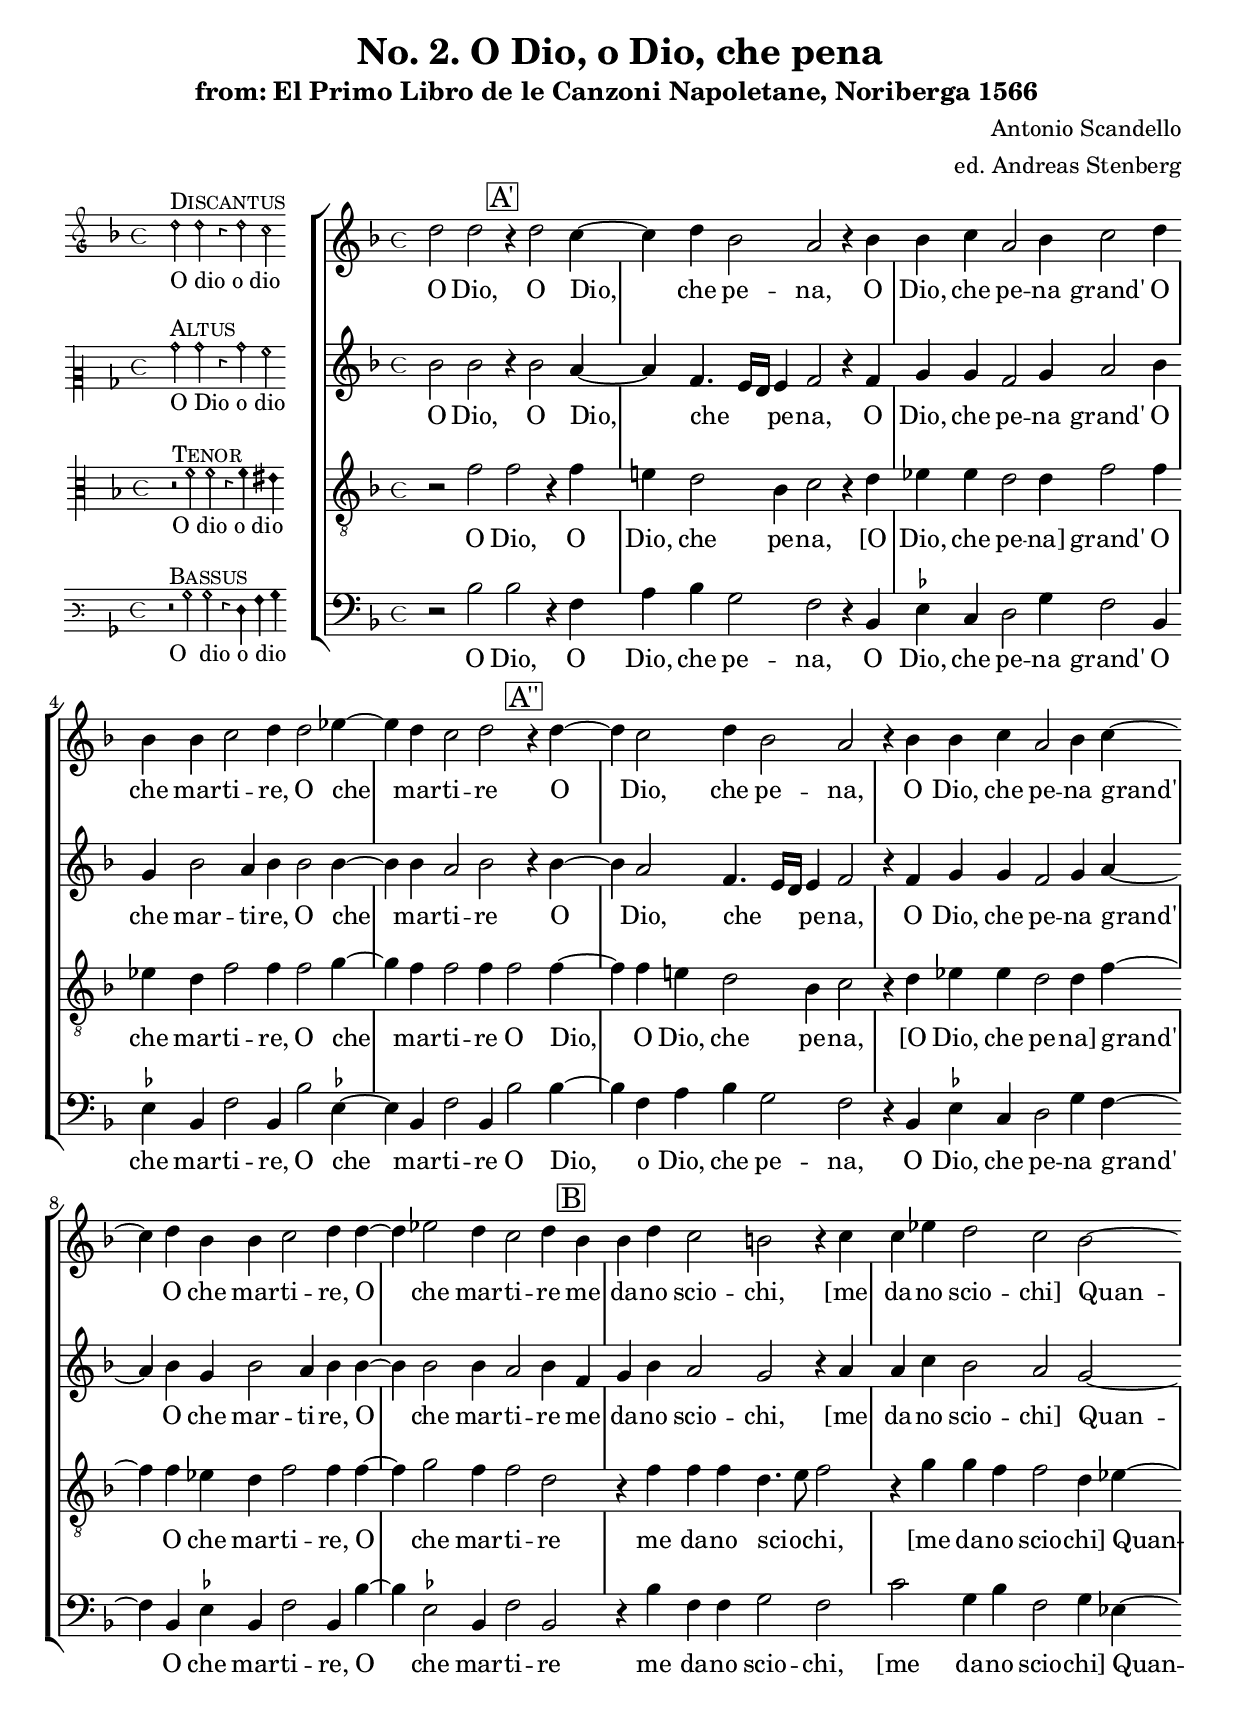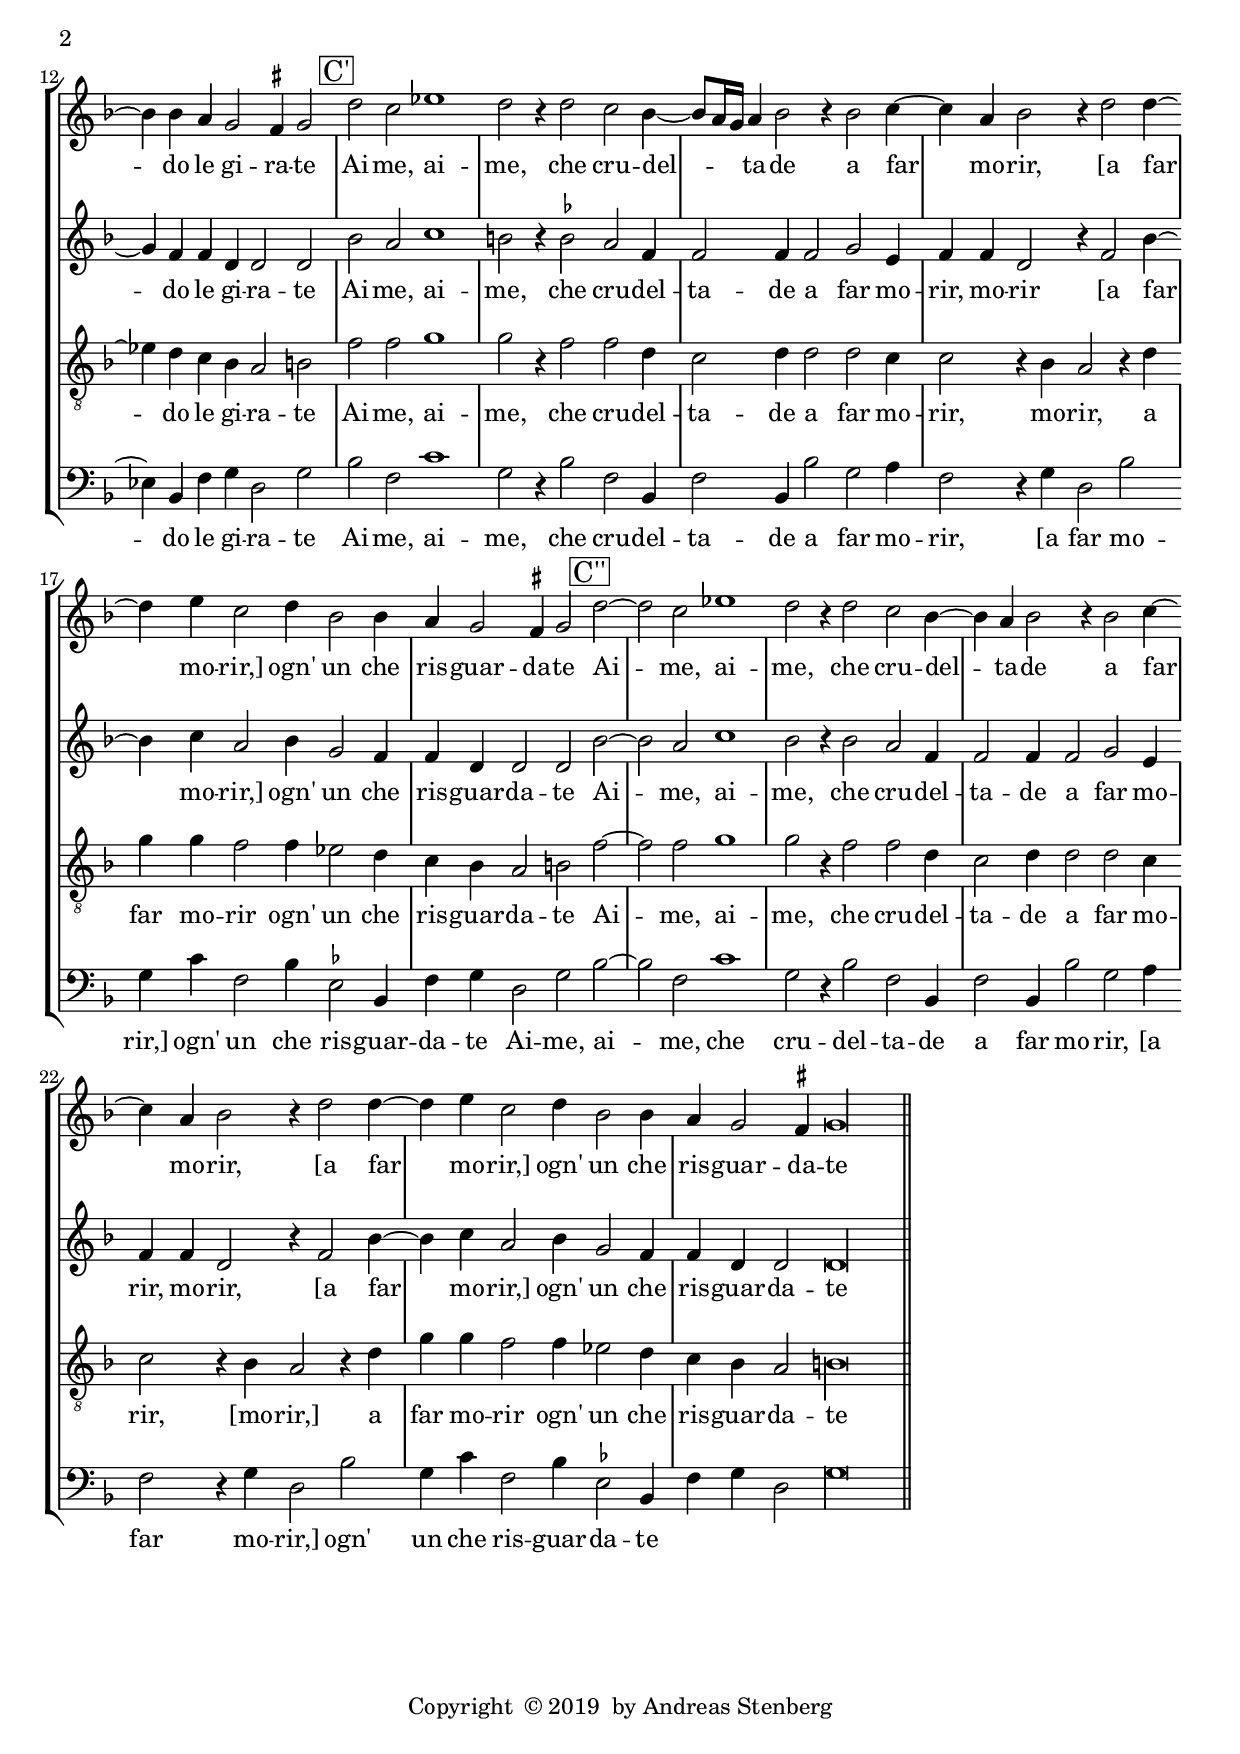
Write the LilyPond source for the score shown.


%%%%%%%%%%%%%%%%%%%%%%%%%%%%%%%%%%%%%%%%%%%%%%%%%%%%%%%%%%%%%%%%%%%
% This is a template based on the usual four part choir templater %
% where the voices have common lyrics at the the start but split  %
% to separate lyrics after a while.				  %
% This template is modyfied by AS from the one in the lilypond    %
% documentation.						  %
% This template is to be used for instance for fairly simple      %
% settings where the stanzas are set homophonicaly but twhere the %
% Chorus contains polyphony that require separate underlay for    %
% the different voices.						  %
%%%%%%%%%%%%%%%%%%%%%%%%%%%%%%%%%%%%%%%%%%%%%%%%%%%%%%%%%%%%%%%%%%%
\version "2.18.0"
\include "deutsch.ly"
ficta = \once \set suggestAccidentals =##t
\header {
   title = \markup {
    \center-column {
      "No. 2. O Dio, o Dio, che pena"
%      "Wann er zu nacht"
%      \vspace #0.5
    }
  }
  subtitle = "from: El Primo Libro de le Canzoni Napoletane, Noriberga 1566 "
  composer = "Antonio Scandello"
  arranger = "ed. Andreas Stenberg"
  poet = ""
  meter =""
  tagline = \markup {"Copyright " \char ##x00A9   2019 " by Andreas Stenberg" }

}
global = {
  \key f \major
}
%% PDF p.11
sopMusic = \relative c'' {

  \set Score.tempoHideNote = ##t
  \tempo 2 = 86
  \override Staff.TimeSignature.style = #'mensural
  \time 4/4
  \set Timing.measureLength = #(ly:make-moment 4/2)
  \override Staff.BarLine.transparent = ##t
 d2 d2 \mark \markup { \box A' } r4  d2 c4~
 c4 d4 b2 a2 r4 b4
 b4 c4 a2 b4 c2 d4
 b4 b4 c2 d4 d2 es4~
 es4 d4 c2					%% end of first line in orig.
 d2 \mark \markup { \box A'' } r4 d4~
 d4 c2 d4 b2 a2
 r4 b4 b4 c4 a2 b4 c4~
 c4 d4 b4 b4 c2 d4 d4~
 d4 es2 d4 c2 d4 \mark \markup { \box B } b4
 b4 d4 c2 h2  r4 c4				%% end of second line
 c4 es4 d2 c2 b2~
 b4 b4 a4 g2 \ficta fis4 g2
 \mark \markup { \box C' } d'2 c2 es1
 d2 r4 d2 c2 b4~(
 b8 a16 g16) a4 b2 r4 b2 c4~
 c4 a4 b2 r4 d2 d4~
 d4 e4 c2 d4 b2 b4				%% end of third line
 a4 g2 \ficta fis4 g2 \mark \markup { \box C'' } d'2~
 d2 c2 es1
 d2 r4 d2 c2 b4~
 b4 a4 b2 r4 b2 c4~
 c4 a4 b2 r4 d2 d4~
 d4 e4 c2 d4 b2 b4
 a4 g2 \ficta fis4
 \cadenzaOn
 g\longa
 \revert Staff.BarLine.transparent
  \bar "||"
}
sopWords = \lyricmode {
  O Dio, O Dio, che pe -- na,
  O Dio, che pe -- na grand'
  O che mar -- ti -- re,
  O che mar -- ti -- re
  O Dio, che pe -- na,
  O Dio, che pe -- na grand'
  O che mar -- ti -- re,
  O che mar -- ti -- re
  me da -- no  scio -- chi,
  [me da -- no  scio -- chi]
  Quan -- do le gi -- ra -- te
  Ai -- me, ai -- me,
  che cru -- del -- ta -- de
  a far mo -- rir,
  [a far mo -- rir,]
  ogn' un che
  ris -- guar -- da -- te
  Ai -- me, ai -- me,
  che cru -- del -- ta -- de
  a far mo -- rir,
  [a far mo -- rir,]
  ogn' un che
  ris -- guar -- da -- te
}
%% PDF p.49
altoMusic = \relative c' {
  \override Staff.BarLine.transparent = ##t
  \override Staff.TimeSignature.style = #'mensural
  b'2 b2 r4 b2 a4~
  a4 f4.( e16 d16) e4 f2 r4 f4
  g4 g4 f2 g4 a2 b4
  g4 b2 a4 b4 b2 b4~
  b4 b4 a2					%5 end of first line in orig.
  b2 r4 b4~
  b4 a2 f4.( e16 d16) e4 f2
  r4 f4 g4 g4 f2 g4 a4~
  a4 b4 g4 b2 a4 b4 b4~
  b4 b2 b4 a2 b4 f4
  g4 b4 a2 g2 r4 a4
  a4 c4 b2					%% end of second line
  a2 g2~
  g4 f4 f4 d4 d2 d2
  b'2 a2 c1
  h2 r4 \ficta b2 a2 f4
  f2 f4 f2 g2 e4
  f4 f4 d2 r4 f2 b4~
  b4 c4 a2 b4 g2 f4				%% end of third line
  f4 d4 d2 d2 b'2~
  b2 a2 c1
  b2 r4 b2 a2 f4
  f2 f4 f2 g2 e4
  f4 f4 d2 r4 f2 b4~
  b4 c4 a2 b4 g2 f4
  f4 d4 d2
  d\longa
  \revert Staff.BarLine.transparent
}
altoWords = \lyricmode {
  O Dio, O Dio, che pe -- na,
  O Dio, che pe -- na grand'
  O che mar -- ti -- re,
  O che mar -- ti -- re
  O Dio, che pe -- na,
  O Dio, che pe -- na grand'
  O che mar -- ti -- re,
  O che mar -- ti -- re
  me da -- no  scio -- chi,
  [me da -- no  scio -- chi]
  Quan -- do le gi -- ra -- te
  Ai -- me, ai -- me,
  che cru -- del -- ta -- de
  a far mo -- rir, mo -- rir
  [a far mo -- rir,]
  ogn' un che
  ris -- guar -- da -- te
  Ai -- me, ai -- me,
  che cru -- del -- ta -- de
  a far mo -- rir, mo -- rir,
  [a far mo -- rir,]
  ogn' un che
  ris -- guar -- da -- te
}
%% PDF p. 87
tenorMusic = \relative c' {
  \clef "G_8"
  \override Staff.BarLine.transparent = ##t
  \override Staff.TimeSignature.style = #'mensural
   r2 f2 f2 r4 f4
   e!4 d2 b4 c2 r4 d4
   es4 es4 d2 d4 f2 f4
   es4 d4 f2 f4 f2 g4~
   g4 f4 f2						%% end of first line in orig.
   f4 f2 f4~
   f4 f4 e!4 d2 b4 c2
   r4 d4 es4 es4 d2 d4 f4~
   f4 f4 es4 d4 f2 f4 f4~
   f4 g2 f4 f2 d2
   r4 f4 f4 f4						%% end of second line
   d4.( e8) f2
   r4 g4 g4 f4 f2 d4 es4~
   es4 d4 c4 b4 a2 h2
   f'2 f2 g1
   g2 r4 f2 f2 d4
   c2 d4 d2 d2 c4
   c2 r4 b4						%% end of third line
   a2 r4 d4
   g4 g4 f2 f4 es2 d4
   c4 b4 a2 h2 f'2~
   f2 f2 g1
   g2 r4 f2 f2 d4
   c2 d4 d2 d2 c4
   c2 r4 b4						%% end of fourth line
   a2 r4 d4
   g4 g4 f2 f4 es2 d4
   c4 b4 a2 h\longa
 \revert Staff.BarLine.transparent
}
tenorWords = \lyricmode {
  O Dio, O Dio, che pe -- na,
  [O Dio, che pe -- na] grand'
  O che mar -- ti -- re,
  O che mar -- ti -- re
  O Dio, O Dio, che pe -- na,
  [O Dio, che pe -- na]
  grand'
  O che mar -- ti -- re,
  O che mar -- ti -- re
  me da -- no  scio -- chi,
  [me da -- no  scio -- chi]
  Quan -- do le gi -- ra -- te
  Ai -- me, ai -- me,
  che cru -- del -- ta -- de
  a far mo -- rir,
  mo -- rir,
  a far mo -- rir ogn' un che
  ris -- guar -- da -- te
  Ai -- me, ai -- me,
  che cru -- del -- ta -- de
  a far mo -- rir,
  [mo -- rir,]
  a far mo -- rir ogn' un che
  ris -- guar -- da -- te
}
%% PDF p. 125
bassMusic = \relative c {
  \override Staff.BarLine.transparent = ##t
  \override Staff.TimeSignature.style = #'mensural
  r2 b'2 b2 r4 f4
  a4 b4 g2 f2 r4 b,4
  \ficta es4 c4 d2 g4 f2 b,4
  \ficta es4 b4 f'2 b,4 b'2 \ficta es,!4~
  es4 b4 f'2 b,4 b'2 b4~
  b4 f4 a4 b4						%% end of first line in orig.
  g2 f2
  r4 b,4 \ficta es4 c4 d2 g4 f4~
  f4 b,4 \ficta es4 b4 f'2 b,4 b'4~
  b4 \ficta es,2 b4 f'2 b,2
  r4 b'4 f4 f4 g2 f2
  c'2 g4 b4 f2 g4 es4~
  es4 b4 f'4 g4						%5 end of second line
  d2 g2
  b2 f2 c'1
  g2 r4 b2 f2 b,4
  f'2 b,4 b'2 g2 a4
  f2 r4 g4 d2 b'2
  g4 c4 f,2 b4 \ficta es,2 b4
  f'4 g4 d2 g2 b2~
  b2 f2 c'1						%% end of third line
  g2 r4 b2 f2 b,4
  f'2 b,4 b'2 g2 a4
  f2 r4 g4 d2 b'2
  g4 c4 f,2 b4 \ficta es,2 b4
  f'4 g4 d2 g\longa
  \revert Staff.BarLine.transparent
}
bassWords = \lyricmode {
  O Dio, O Dio, che pe -- na,
  O Dio, che pe -- na grand'
  O che mar -- ti -- re,
  O che mar -- ti -- re
  O Dio, o Dio, che pe -- na,
  O Dio, che pe -- na grand'
  O che mar -- ti -- re,
  O che mar -- ti -- re
  me da -- no  scio -- chi,
  [me da -- no  scio -- chi]
  Quan -- do le gi -- ra -- te
  Ai -- me, ai -- me,
  che cru -- del -- ta -- de
  a far mo -- rir,
  [a far mo -- rir,]
  ogn' un che
  ris -- guar -- da -- te
  Ai -- me, ai -- me,
  che cru -- del -- ta -- de
  a far mo -- rir,
  [a far mo -- rir,]
  ogn' un che
  ris -- guar -- da -- te
}
incipitDiscantus = \markup {
  \score {
    {
      %      \set Staff.instrumentName = #"Tenor "
      \override NoteHead.style = #'neomensural
      \override Rest.style = #'neomensural
      \override Staff.TimeSignature.style = #'mensural
      \cadenzaOn
      \clef "petrucci-g"
      \key f \major
      \time 4/4

      d''2 ^\markup { \smallCaps"Discantus"} _"O dio o dio"
      d''2 r4 d''2 c''2
    }
    \layout {
      \context {
        \Voice
        \remove "Ligature_bracket_engraver"
        \consists "Mensural_ligature_engraver"
      }
      line-width = 4.5\cm
    }
  }
}


incipitAltus = \markup {
  \score {
    {
      %      \set Staff.instrumentName = #"Tenor "
      \override NoteHead.style = #'neomensural
      \override Rest.style = #'neomensural
      \override Staff.TimeSignature.style = #'mensural
      \cadenzaOn
      \clef "petrucci-c2"
      \key f \major
      \time 4/4
      b'2^\markup \smallCaps"Altus"_"O Dio o dio"
      b'2 r4 b'2 a'2
    }
    \layout {
      \context {
        \Voice
        \remove "Ligature_bracket_engraver"
        \consists "Mensural_ligature_engraver"
      }
      line-width = 4.5\cm
    }
  }
}


incipitTenor = \markup {
  \score {
    {
      %      \set Staff.instrumentName = #"Tenor "
      \override NoteHead.style = #'neomensural
      \override Rest.style = #'neomensural
      \override Staff.TimeSignature.style = #'mensural
      \cadenzaOn
      \clef "petrucci-c3"
      \key f \major
      \time 4/4
      r2 ^\markup \smallCaps"Tenor" _"O dio o dio"
      f'2 f'2 r4 f'4 eis'4
    }
    \layout {
      \context {
        \Voice
        \remove "Ligature_bracket_engraver"
        \consists "Mensural_ligature_engraver"
      }
      line-width = 5.0\cm
    }
  }
}
#(append! supported-clefs '(("mensural-f3" . ("clefs.mensural.f" 0 0))))

incipitBassus = \markup {
  \score {
    {
      %      \set Staff.instrumentName = #"Tenor "
      \override NoteHead.style = #'neomensural
      \override Rest.style = #'neomensural
      \override Staff.TimeSignature.style = #'mensural
      \cadenzaOn
      \clef "mensural-f3"
      \key f \major
      \time 4/4
      r2^\markup \smallCaps"Bassus"_"O  dio o dio"
      b2 b2 r4 f4 a4 b4
    }
    \layout {
      \context {
        \Voice
        \remove "Ligature_bracket_engraver"
        \consists "Mensural_ligature_engraver"
      }
      line-width = 4.5\cm
    }
  }
}


\score {
  <<
    \new StaffGroup \with {
      \override VerticalAxisGroup.staff-staff-spacing = #'((basic-distance . 12))
    } <<
      \new Staff = treble <<
        \set Staff.instrumentName = \incipitDiscantus
        \new Voice = "sopranos" {
          \set  Staff.midiInstrument ="choir aahs"
          %	\voiceOne
          << \global \sopMusic >>
        }
      >>
      \new Lyrics = sopranos { s1 }

      \new Staff = "medius" <<
        \set Staff.instrumentName = \incipitAltus

        \new Voice = "altos" {
          %	\voiceTwo
          \set  Staff.midiInstrument ="choir aahs"
          << \global \altoMusic >>
        }
      >>

      \new Lyrics = "altos" { s1 }
      \new Staff = tenors <<
        \set Staff.instrumentName = \incipitTenor

        \clef "treble"
        \new Voice = "tenors" {
          \set  Staff.midiInstrument ="choir aahs"
          %	\voiceOne
          << \global \tenorMusic >>
        }
      >>
      \new Lyrics = "tenors" { s1 }

      \new Staff ="basses" {
        \set Staff.instrumentName = \incipitBassus

        \new Voice = "basses" {
          \set  Staff.midiInstrument ="choir aahs"
          \clef "bass"
          %	\voiceTwo
          << \global \bassMusic >>
        }
      }
    >>
    \new Lyrics = basses { s1 }

    \context Lyrics = sopranos \lyricsto sopranos \sopWords
    \context Lyrics = altos \lyricsto altos \altoWords
    \context Lyrics = tenors \lyricsto tenors \tenorWords
    \context Lyrics = basses \lyricsto basses \bassWords
  >>
  \layout {
    \context {
      \Score
      % no bars in staves
      %      \override BarLine.transparent = ##t

    }
    % the next three instructions keep the lyrics between the bar lines
    \context {
      \Lyrics
      \consists "Bar_engraver"
      \override BarLine.transparent = ##t
    }
    \context {
      \StaffGroup
      \consists "Separating_line_group_engraver"
    }
    \context {
      \Voice
      % no slurs
      \override Slur.transparent = ##t
      % Comment in the below "\remove" command to allow line
      % breaking also at those barlines where a note overlaps
      % into the next bar.  The command is commented out in this
      % short example score, but especially for large scores, you
      % will typically yield better line breaking and thus improve
      % overall spacing if you comment in the following command.
      %\remove "Forbid_line_break_engraver"
    }
    indent = 4.5\cm
  }

}
\score {
  <<
    \new StaffGroup <<
      \new Staff = treble <<
        \set Staff.instrumentName = \incipitDiscantus
        \new Voice = "sopranos" {
          \set  Staff.midiInstrument ="choir aahs"
          %	\voiceOne
          << \global \sopMusic >>
        }
      >>
      \new Lyrics = sopranos { s1 }

      \new Staff = "medius" <<
        \set Staff.instrumentName = \incipitAltus

        \new Voice = "altos" {
          %	\voiceTwo
          \set  Staff.midiInstrument ="choir aahs"
          << \global \altoMusic >>
        }
      >>

      \new Lyrics = "altos" { s1 }
      \new Staff = tenors <<
        \set Staff.instrumentName = \incipitTenor

        \clef "treble"
        \new Voice = "tenors" {
          \set  Staff.midiInstrument ="choir aahs"
          %	\voiceOne
          << \global \tenorMusic >>
        }
      >>
      \new Lyrics = "tenors" { s1 }

      \new Staff ="basses" {
        \set Staff.instrumentName = \incipitBassus

        \new Voice = "basses" {
          \set  Staff.midiInstrument ="choir aahs"
          \clef "G_8"
          %	\voiceTwo
          << \global \bassMusic >>
        }
      }
    >>
    \new Lyrics = basses { s1 }

    \context Lyrics = sopranos \lyricsto sopranos \sopWords
    \context Lyrics = altos \lyricsto altos \altoWords
    \context Lyrics = tenors \lyricsto tenors \tenorWords
    \context Lyrics = basses \lyricsto basses \bassWords
  >>
  \midi {}
}
\paper {
  ragged-bottom = ##t
  ragged-last-bottom = ##t
  ragged-last = ##t
}

%{
convert-ly.py (GNU LilyPond) 2.18.2  convert-ly.py: Processing `'...
Applying conversion: 2.15.7, 2.15.9, 2.15.10, 2.15.16, 2.15.17,
2.15.18, 2.15.19, 2.15.20, 2.15.25, 2.15.32, 2.15.39, 2.15.40,
2.15.42, 2.15.43, 2.16.0, 2.17.0, 2.17.4, 2.17.5, 2.17.6, 2.17.11,
2.17.14, 2.17.15, 2.17.18, 2.17.19, 2.17.20, 2.17.25, 2.17.27,
2.17.29, 2.17.97, 2.18.0
%}
